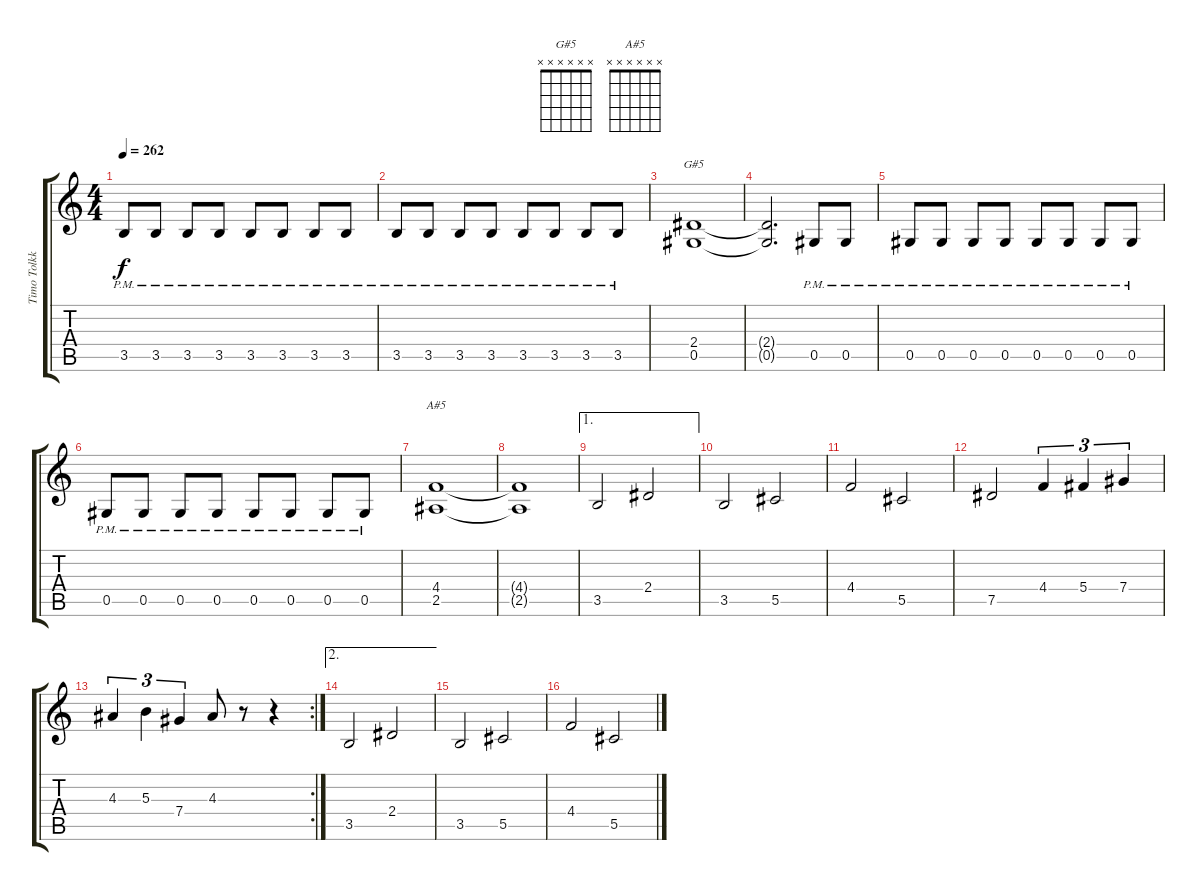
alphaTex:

\track ("Timo Tolkki" "Timo Tolkk") {instrument distortionguitar}
\staff {score tabs}
\tuning (Eb4 Bb3 Gb3 Db3 Ab2 Eb2) {hide}
\chord ("G#5" x x x x x x)
\chord ("A#5" x x x x x x)
\ts (4 4)
\tempo 262
\clef g2
\ks c
3.5{pm}.8{dy f} 3.5{pm}.8 3.5{pm}.8 3.5{pm}.8 3.5{pm}.8 3.5{pm}.8 3.5{pm}.8 3.5{pm}.8 |
3.5{pm}.8 3.5{pm}.8 3.5{pm}.8 3.5{pm}.8 3.5{pm}.8 3.5{pm}.8 3.5{pm}.8 3.5{pm}.8 |
(2.4 0.5).1{ch "G#5"} |
(2.4{t} 0.5{t}).2{d} 0.5{pm}.8 0.5{pm}.8 |
0.5{pm}.8 0.5{pm}.8 0.5{pm}.8 0.5{pm}.8 0.5{pm}.8 0.5{pm}.8 0.5{pm}.8 0.5{pm}.8 |
0.5{pm}.8 0.5{pm}.8 0.5{pm}.8 0.5{pm}.8 0.5{pm}.8 0.5{pm}.8 0.5{pm}.8 0.5{pm}.8 |
(4.4 2.5).1{ch "A#5"} |
(4.4{t} 2.5{t}).1 |
\ae 1
3.5.2 2.4.2 |
3.5.2 5.5.2 |
4.4.2 5.5.2 |
7.5.2 4.4.4{tu (3 2)} 5.4.4{tu (3 2)} 7.4.4{tu (3 2)} |
\rc 2
4.3.4{tu (3 2)} 5.3.4{tu (3 2)} 7.4.4{tu (3 2)} 4.3.8 r.8 r.4 |
\ae 2
3.5.2 2.4.2 |
3.5.2 5.5.2 |
4.4.2 5.5.2
